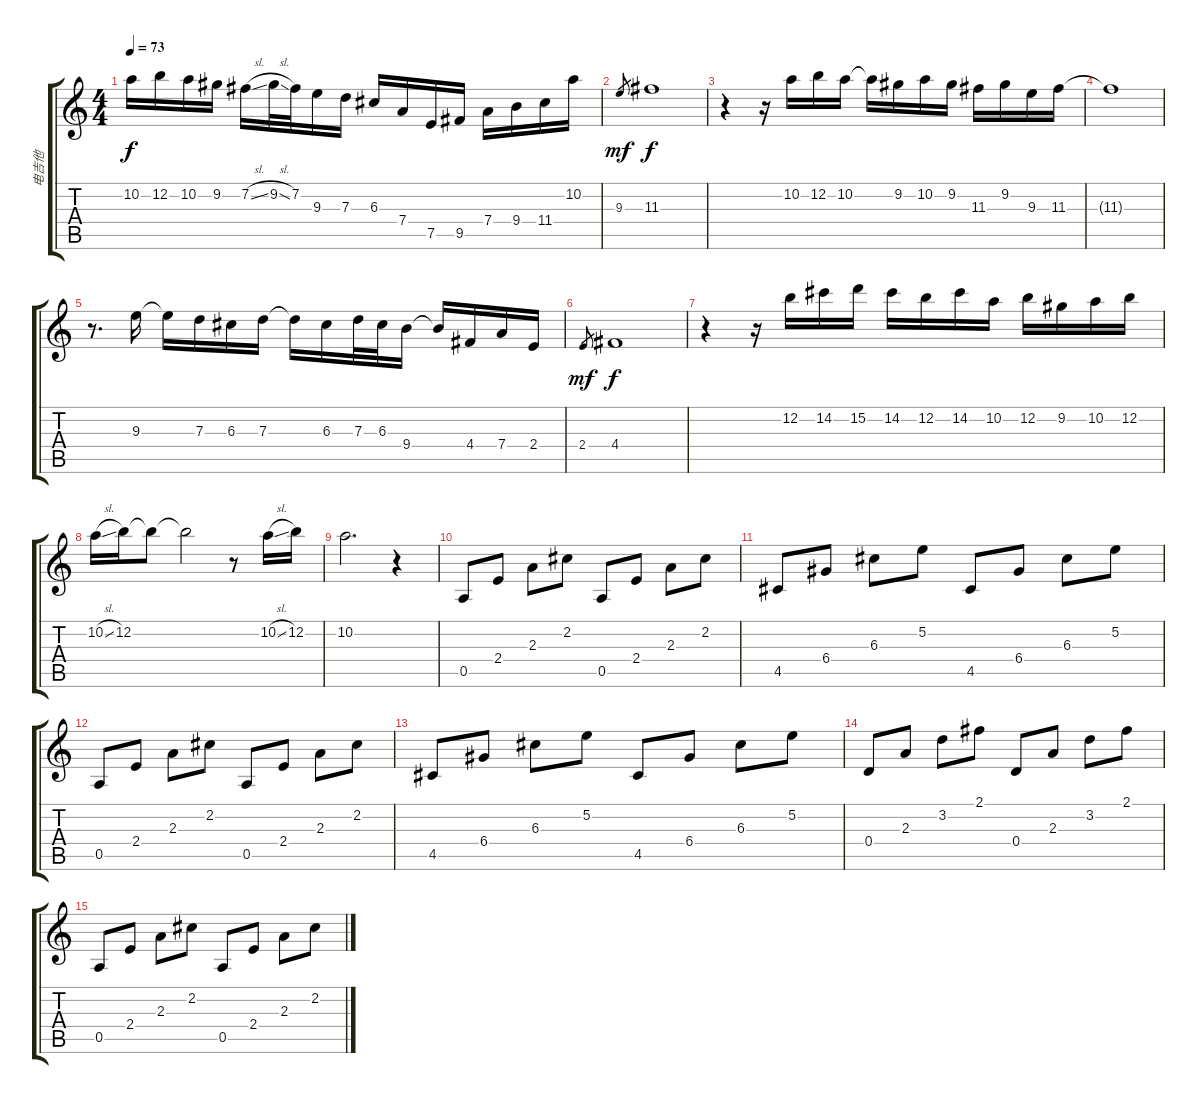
\track ("电吉他" "电吉他") {instrument distortionguitar}
\staff {score tabs}
\tuning (E4 B3 G3 D3 A2 E2) {hide}
\ts (4 4)
\tempo 73
\clef g2
\ks c
10.2.16{dy f} 12.2.16 10.2.16 9.2.16 7.2{sl}.16 9.2{sl}.32 7.2.32 9.3.16 7.3.16 6.3.16 7.4.16 7.5.16 9.5.16 7.4.16 9.4.16 11.4.16 10.2.16 |
9.3.8{gr dy mf} 11.3.1{dy f} |
r.4 r.16 10.2.16 12.2.16 10.2.16 10.2{t}.16 9.2.16 10.2.16 9.2.16 11.3.16 9.2.16 9.3.16 11.3.16 |
11.3{t}.1 |
r.8{d} 9.3.16 9.3{t}.16 7.3.16 6.3.16 7.3.16 7.3{t}.16 6.3.16 7.3.32 6.3.32 9.4.16 9.4{t}.16 4.4.16 7.4.16 2.4.16 |
2.4.8{gr dy mf} 4.4.1{dy f} |
r.4 r.16 12.2.16 14.2.16 15.2.16 14.2.16 12.2.16 14.2.16 10.2.16 12.2.16 9.2.16 10.2.16 12.2.16 |
10.2{sl}.16 12.2.16 12.2{t}.8 12.2{t}.2 r.8 10.2{sl}.16 12.2.16 |
10.2.2{d} r.4 |
0.5.8{instrument electricguitarclean} 2.4.8 2.3.8 2.2.8 0.5.8 2.4.8 2.3.8 2.2.8 |
4.5.8 6.4.8 6.3.8 5.2.8 4.5.8 6.4.8 6.3.8 5.2.8 |
0.5.8 2.4.8 2.3.8 2.2.8 0.5.8 2.4.8 2.3.8 2.2.8 |
4.5.8 6.4.8 6.3.8 5.2.8 4.5.8 6.4.8 6.3.8 5.2.8 |
0.4.8 2.3.8 3.2.8 2.1.8 0.4.8 2.3.8 3.2.8 2.1.8 |
0.5.8 2.4.8 2.3.8 2.2.8 0.5.8 2.4.8 2.3.8 2.2.8
